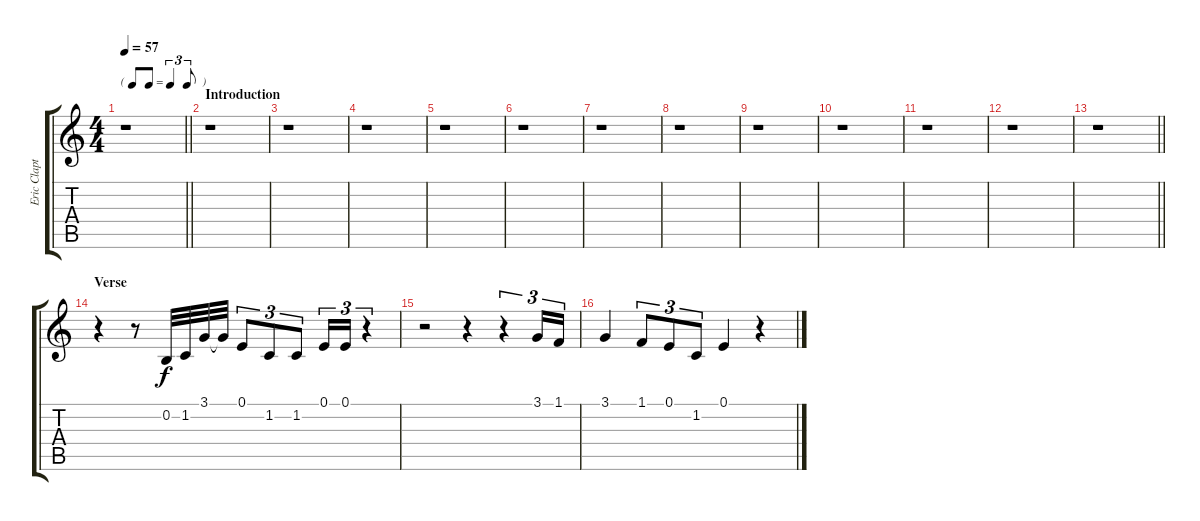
\track ("Eric Clapton Voice" "Eric Clapt") {instrument bassoon}
\staff {score tabs}
\tuning (E4 B3 G3 D3 A2 E2) {hide}
\ts (4 4)
\tf triplet8th
\tempo 57
\clef g2
\barLineRight lightlight
\ks c
r.1{dy f instrument bassoon} |
\section ("" "Introduction")
r.1 |
r.1 |
r.1 |
r.1 |
r.1 |
r.1 |
r.1 |
r.1 |
r.1 |
r.1 |
r.1 |
\barLineRight lightlight
r.1 |
\section ("" "Verse ")
r.4 r.8 0.2.32 1.2.32 3.1.32 3.1{t}.32 0.1.8{tu (3 2)} 1.2.8{tu (3 2)} 1.2.8{tu (3 2)} 0.1.16{tu (3 2)} 0.1.16{tu (3 2)} r.4{tu (3 2)} |
r.2 r.4 r.4{tu (3 2)} 3.1.16{tu (3 2)} 1.1.16{tu (3 2)} |
3.1.4 1.1.8{tu (3 2)} 0.1.8{tu (3 2)} 1.2.8{tu (3 2)} 0.1.4 r.4
